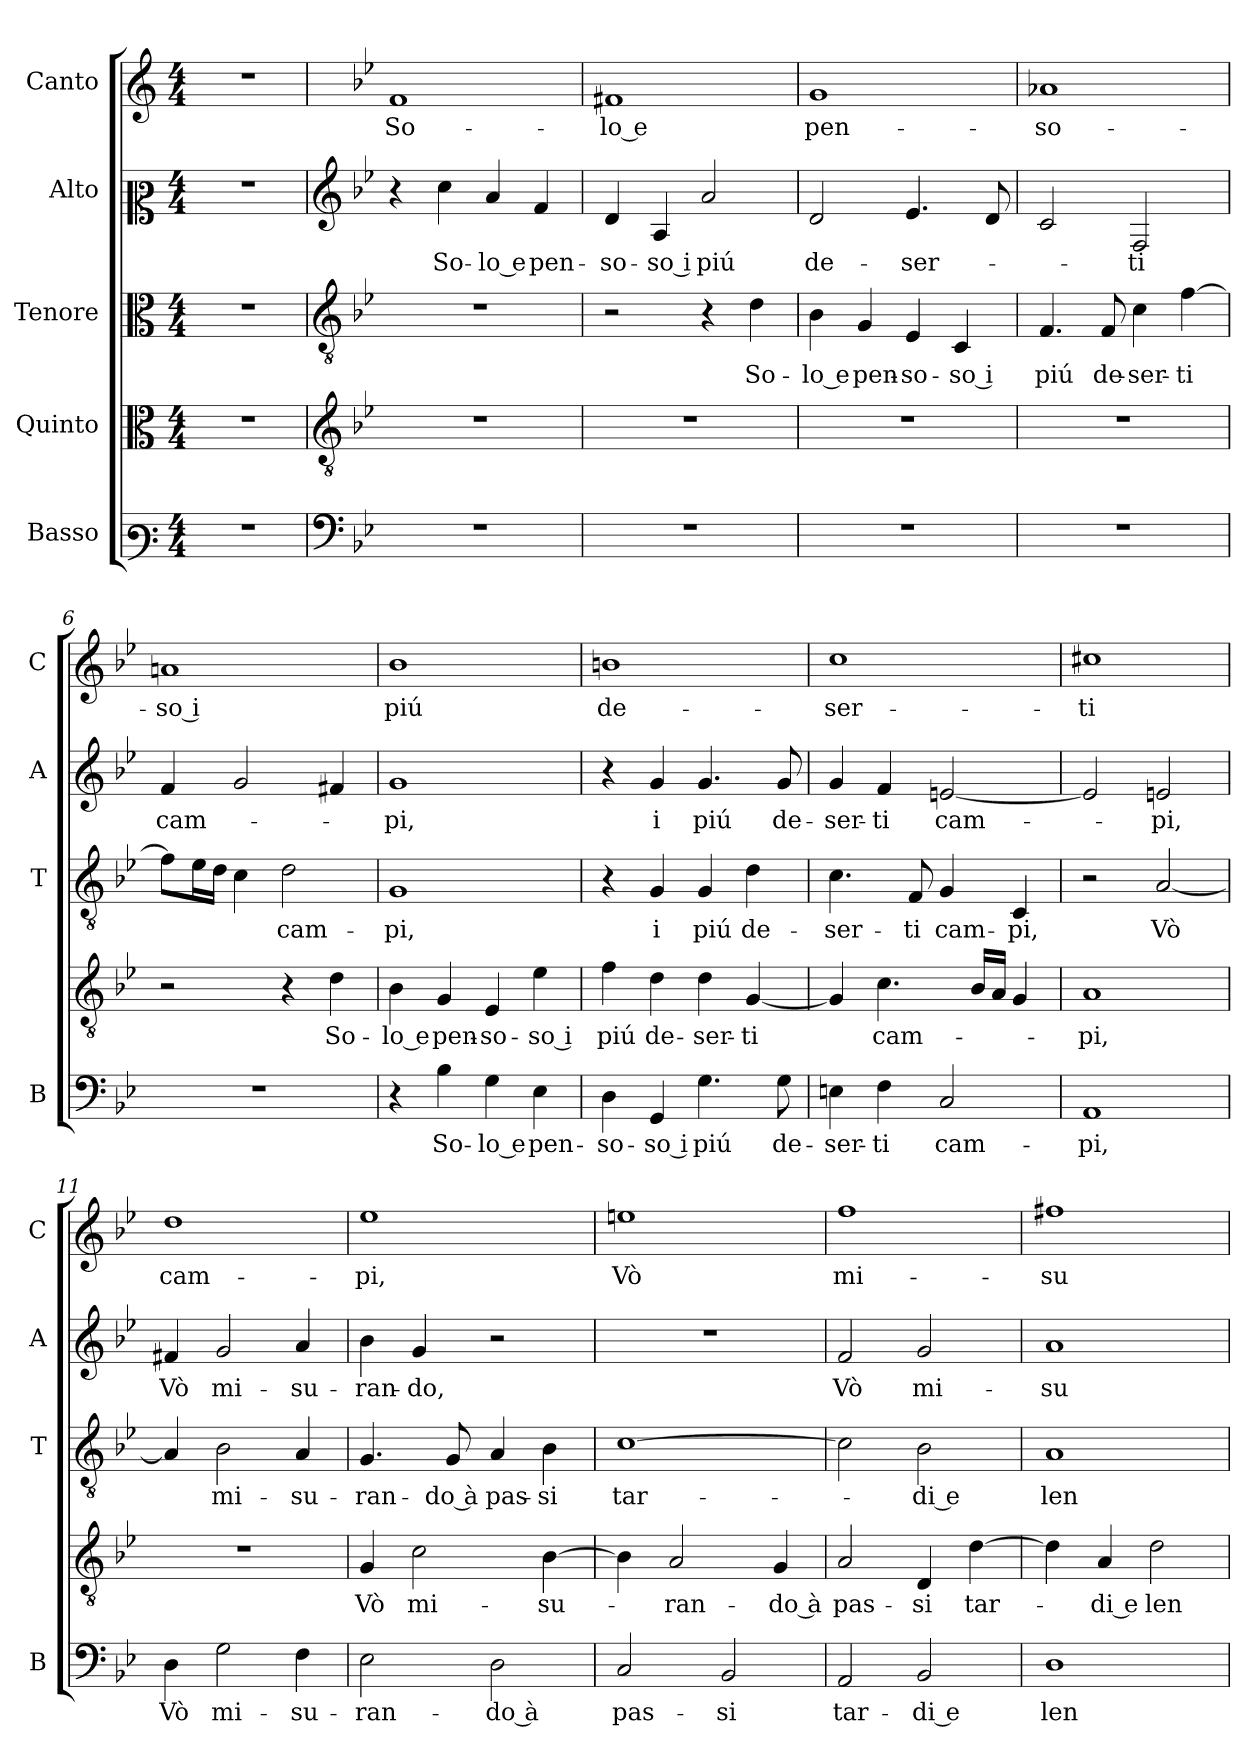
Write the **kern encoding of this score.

**kern	**text	**kern	**text	**kern	**text	**kern	**text	**kern	**text
*part5	*part5	*part4	*part4	*part3	*part3	*part2	*part2	*part1	*part1
*staff5	*staff5	*staff4	*staff4	*staff3	*staff3	*staff2	*staff2	*staff1	*staff1
*I"Basso	*	*I"Quinto	*	*I"Tenore	*	*I"Alto	*	*I"Canto	*
*I'B	*	*	*	*I'T	*	*I'A	*	*I'C	*
*clefF3	*	*clefC3	*	*clefC3	*	*clefC2	*	*clefG2	*
*k[]	*	*k[]	*	*k[]	*	*k[]	*	*k[]	*
*C:	*	*C:	*	*C:	*	*C:	*	*C:	*
*M4/4	*	*M4/4	*	*M4/4	*	*M4/4	*	*M4/4	*
=1	=1	=1	=1	=1	=1	=1	=1	=1	=1
1r	.	1r	.	1r	.	1r	.	1r	.
=2	=2	=2	=2	=2	=2	=2	=2	=2	=2
*clefF4	*	*clefGv2	*	*clefGv2	*	*clefG2	*	*	*
*k[b-e-]	*	*k[b-e-]	*	*k[b-e-]	*	*k[b-e-]	*	*k[b-e-]	*
*B-:	*	*B-:	*	*B-:	*	*B-:	*	*B-:	*
!	!	!	!	!	!	!	!	!	!LO:LY:b
1r	.	1r	.	1r	.	4r	.	1f	So-
!	!	!	!	!	!	!	!LO:LY:b	!	!
.	.	.	.	.	.	4cc\	So-	.	.
!	!	!	!	!	!	!	!LO:LY:b	!	!
.	.	.	.	.	.	4a/	-lo e	.	.
!	!	!	!	!	!	!	!LO:LY:b	!	!
.	.	.	.	.	.	4f/	pen-	.	.
=3	=3	=3	=3	=3	=3	=3	=3	=3	=3
!	!	!	!	!	!	!	!LO:LY:b	!	!LO:LY:b
1r	.	1r	.	2r	.	4d/	-so-	1f#X	-lo e
!	!	!	!	!	!	!	!LO:LY:b	!	!
.	.	.	.	.	.	4A/	-so i	.	.
!	!	!	!	!	!	!	!LO:LY:b	!	!
.	.	.	.	4r	.	2a/	piú	.	.
!	!	!	!	!	!LO:LY:b	!	!	!	!
.	.	.	.	4d\	So-	.	.	.	.
=4	=4	=4	=4	=4	=4	=4	=4	=4	=4
!	!	!	!	!	!LO:LY:b	!	!LO:LY:b	!	!LO:LY:b
1r	.	1r	.	4B-\	-lo e	2d/	de-	1g	pen-
!	!	!	!	!	!LO:LY:b	!	!	!	!
.	.	.	.	4G/	pen-	.	.	.	.
!	!	!	!	!	!LO:LY:b	!	!LO:LY:b	!	!
.	.	.	.	4E-/	-so-	4.e-/	-ser-	.	.
!	!	!	!	!	!LO:LY:b	!	!	!	!
.	.	.	.	4C/	-so i	.	.	.	.
.	.	.	.	.	.	8d/	.	.	.
=5	=5	=5	=5	=5	=5	=5	=5	=5	=5
!	!	!	!	!	!LO:LY:b	!	!	!	!LO:LY:b
1r	.	1r	.	4.F/	piú	2c/	.	1a-X	-so-
!	!	!	!	!	!LO:LY:b	!	!	!	!
.	.	.	.	8F/	de-	.	.	.	.
!	!	!	!	!	!LO:LY:b	!	!LO:LY:b	!	!
.	.	.	.	4c\	-ser-	2F/	-ti	.	.
!	!	!	!	!	!LO:LY:b	!	!	!	!
.	.	.	.	[4f\	-ti	.	.	.	.
=6	=6	=6	=6	=6	=6	=6	=6	=6	=6
!	!	!	!	!	!	!	!LO:LY:b	!	!LO:LY:b
1r	.	2r	.	8f\L]	.	4f/	cam-	1ani	-so i
.	.	.	.	16e-\L	.	.	.	.	.
.	.	.	.	16d\JJ	.	.	.	.	.
.	.	.	.	4c\	.	2g/	.	.	.
!	!	!	!	!	!LO:LY:b	!	!	!	!
.	.	4r	.	2d\	cam-	.	.	.	.
!	!	!	!LO:LY:b	!	!	!	!	!	!
.	.	4d\	So-	.	.	4f#X/	.	.	.
=7	=7	=7	=7	=7	=7	=7	=7	=7	=7
!	!	!	!LO:LY:b	!	!LO:LY:b	!	!LO:LY:b	!	!LO:LY:b
4r	.	4B-\	-lo e	1G	-pi,	1g	-pi,	1b-	piú
!	!LO:LY:b	!	!LO:LY:b	!	!	!	!	!	!
4B-\	So-	4G/	pen-	.	.	.	.	.	.
!	!LO:LY:b	!	!LO:LY:b	!	!	!	!	!	!
4G\	-lo e	4E-/	-so-	.	.	.	.	.	.
!	!LO:LY:b	!	!LO:LY:b	!	!	!	!	!	!
4E-\	pen-	4e-\	-so i	.	.	.	.	.	.
!!LO:LB:g=z
=8	=8	=8	=8	=8	=8	=8	=8	=8	=8
!	!LO:LY:b	!	!LO:LY:b	!	!	!	!	!	!LO:LY:b
4D\	-so-	4f\	piú	4r	.	4r	.	1bn	de-
!	!LO:LY:b	!	!LO:LY:b	!	!LO:LY:b	!	!LO:LY:b	!	!
4GG/	-so i	4d\	de-	4G/	i	4g/	i	.	.
!	!LO:LY:b	!	!LO:LY:b	!	!LO:LY:b	!	!LO:LY:b	!	!
4.G\	piú	4d\	-ser-	4G/	piú	4.g/	piú	.	.
!	!	!	!LO:LY:b	!	!LO:LY:b	!	!	!	!
.	.	[4G/	-ti	4d\	de-	.	.	.	.
!	!LO:LY:b	!	!	!	!	!	!LO:LY:b	!	!
8G\	de-	.	.	.	.	8g/	de-	.	.
=9	=9	=9	=9	=9	=9	=9	=9	=9	=9
!	!LO:LY:b	!	!	!	!LO:LY:b	!	!LO:LY:b	!	!LO:LY:b
4En\	-ser-	4G/]	.	4.c\	-ser-	4g/	-ser-	1cc	-ser-
!	!LO:LY:b	!	!LO:LY:b	!	!	!	!LO:LY:b	!	!
4F\	-ti	4.c\	cam-	.	.	4f/	-ti	.	.
!	!	!	!	!	!LO:LY:b	!	!	!	!
.	.	.	.	8F/	-ti	.	.	.	.
!	!LO:LY:b	!	!	!	!LO:LY:b	!	!LO:LY:b	!	!
2C/	cam-	.	.	4G/	cam-	[2en/	cam-	.	.
.	.	16B-/LL	.	.	.	.	.	.	.
.	.	16A/JJ	.	.	.	.	.	.	.
!	!	!	!	!	!LO:LY:b	!	!	!	!
.	.	4G/	.	4C/	-pi,	.	.	.	.
=10	=10	=10	=10	=10	=10	=10	=10	=10	=10
!	!LO:LY:b	!	!LO:LY:b	!	!	!	!	!	!LO:LY:b
1AA	-pi,	1A	-pi,	2r	.	2e/]	.	1cc#X	-ti
!	!	!	!	!	!LO:LY:b	!	!LO:LY:b	!	!
.	.	.	.	[2A/	Vò	2en/	-pi,	.	.
=11	=11	=11	=11	=11	=11	=11	=11	=11	=11
!	!LO:LY:b	!	!	!	!	!	!LO:LY:b	!	!LO:LY:b
4D\	Vò	1r	.	4A/]	.	4f#X/	Vò	1dd	cam-
!	!LO:LY:b	!	!	!	!LO:LY:b	!	!LO:LY:b	!	!
2G\	mi-	.	.	2B-\	mi-	2g/	mi-	.	.
!	!LO:LY:b	!	!	!	!LO:LY:b	!	!LO:LY:b	!	!
4F\	-su-	.	.	4A/	-su-	4a/	-su-	.	.
=12	=12	=12	=12	=12	=12	=12	=12	=12	=12
!	!LO:LY:b	!	!LO:LY:b	!	!LO:LY:b	!	!LO:LY:b	!	!LO:LY:b
2E-\	-ran-	4G/	Vò	4.G/	-ran-	4b-\	-ran-	1ee-	-pi,
!	!	!	!LO:LY:b	!	!	!	!LO:LY:b	!	!
.	.	2c\	mi-	.	.	4g/	-do,	.	.
!	!	!	!	!	!LO:LY:b	!	!	!	!
.	.	.	.	8G/	-do à	.	.	.	.
!	!LO:LY:b	!	!	!	!LO:LY:b	!	!	!	!
2D\	-do à	.	.	4A/	pas-	2r	.	.	.
!	!	!	!LO:LY:b	!	!LO:LY:b	!	!	!	!
.	.	[4B-\	-su-	4B-\	-si	.	.	.	.
=13	=13	=13	=13	=13	=13	=13	=13	=13	=13
!	!LO:LY:b	!	!	!	!LO:LY:b	!	!	!	!LO:LY:b
2C/	pas-	4B-\]	.	[1c	tar-	1r	.	1een	Vò
!	!	!	!LO:LY:b	!	!	!	!	!	!
.	.	2A/	-ran-	.	.	.	.	.	.
!	!LO:LY:b	!	!	!	!	!	!	!	!
2BB-/	-si	.	.	.	.	.	.	.	.
!	!	!	!LO:LY:b	!	!	!	!	!	!
.	.	4G/	-do à	.	.	.	.	.	.
=14	=14	=14	=14	=14	=14	=14	=14	=14	=14
!	!LO:LY:b	!	!LO:LY:b	!	!	!	!LO:LY:b	!	!LO:LY:b
2AA/	tar-	2A/	pas-	2c\]	.	2f/	Vò	1ff	mi-
!	!LO:LY:b	!	!LO:LY:b	!	!LO:LY:b	!	!LO:LY:b	!	!
2BB-/	-di e	4D/	-si	2B-\	-di e	2g/	mi-	.	.
!	!	!	!LO:LY:b	!	!	!	!	!	!
.	.	[4d\	tar-	.	.	.	.	.	.
=15	=15	=15	=15	=15	=15	=15	=15	=15	=15
!	!LO:LY:b	!	!	!	!LO:LY:b	!	!LO:LY:b	!	!LO:LY:b
1D	len-	4d\]	.	1A	len-	1a	-su-	1ff#X	-su-
!	!	!	!LO:LY:b	!	!	!	!	!	!
.	.	4A/	-di e	.	.	.	.	.	.
!	!	!	!LO:LY:b	!	!	!	!	!	!
.	.	2d\	len-	.	.	.	.	.	.
=	=	=	=	=	=	=	=	=	=
*-	*-	*-	*-	*-	*-	*-	*-	*-	*-
